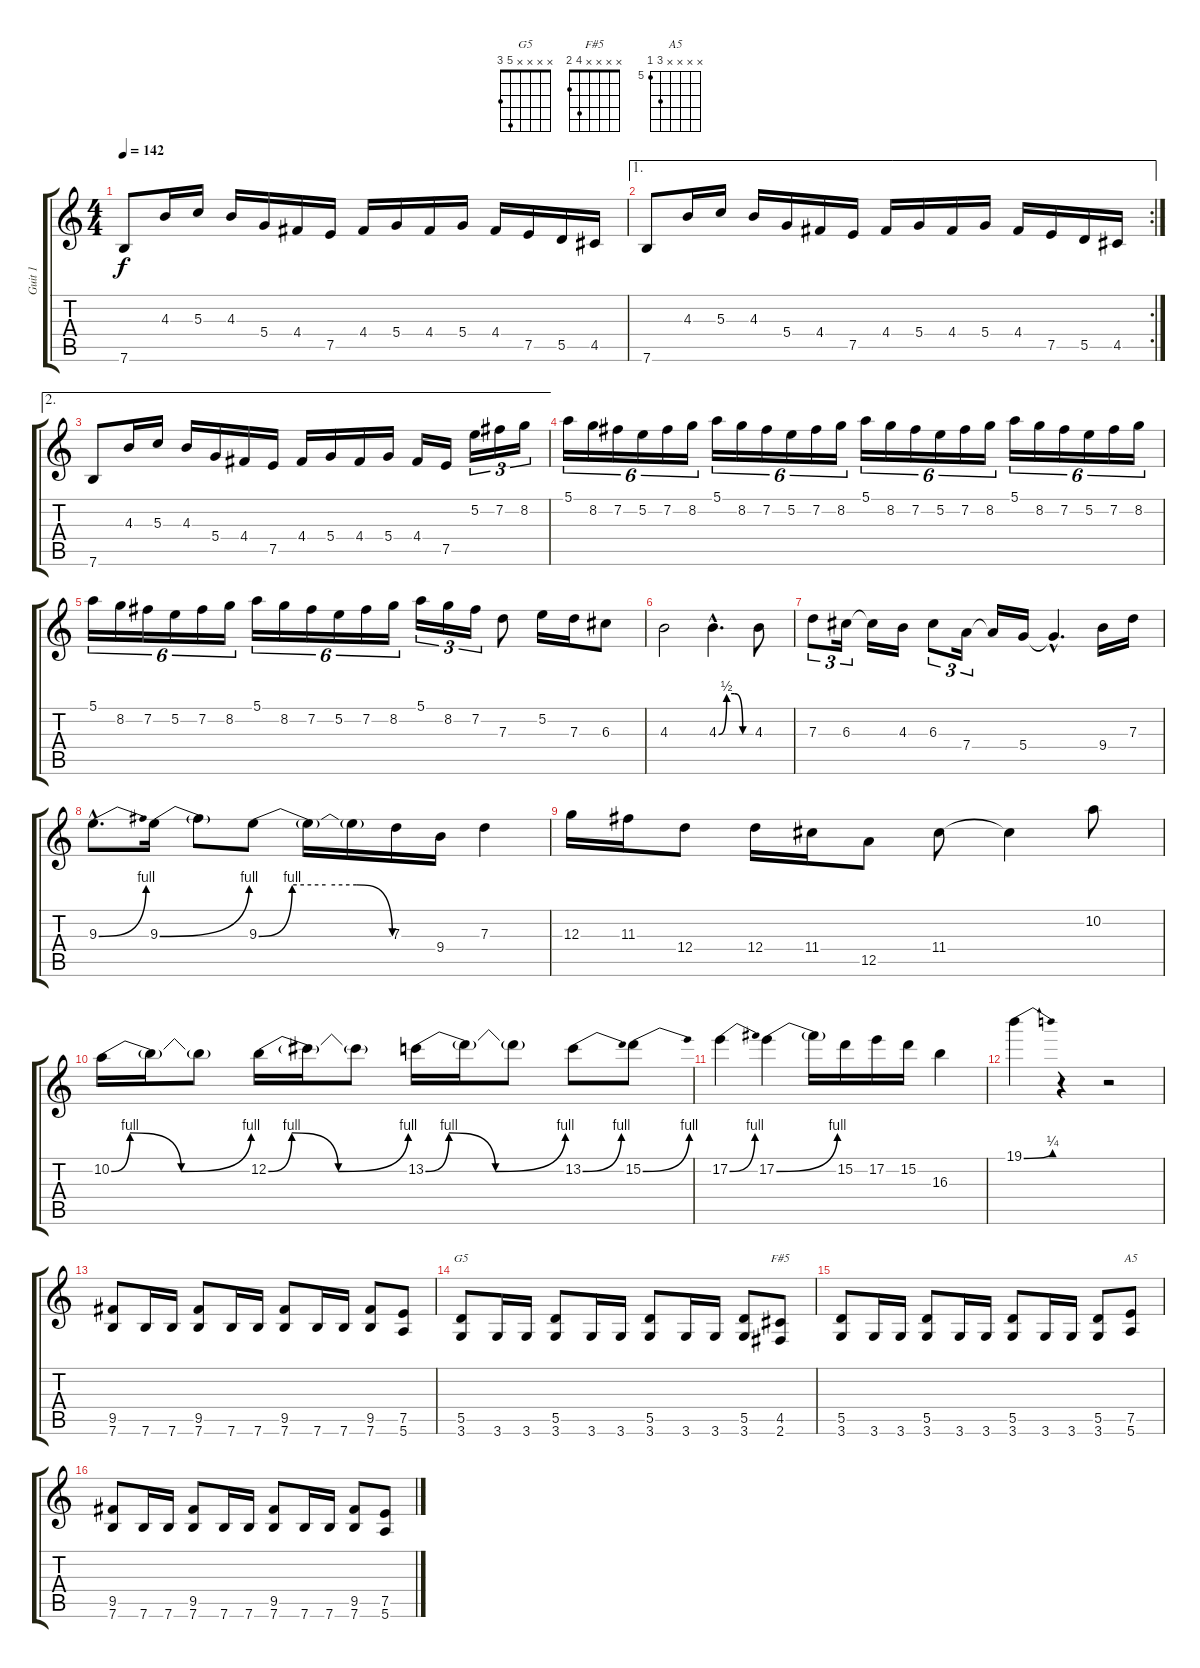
\track ("Guit 1" "Guit 1") {instrument distortionguitar}
\staff {score tabs}
\tuning (E4 B3 G3 D3 A2 E2) {hide}
\chord ("G5" x x x x 5 3)
\chord ("F#5" x x x x 4 2)
\chord ("A5" x x x x 7 5) {firstfret 5}
\ts (4 4)
\tempo 142
\clef g2
\ks c
7.6.8{dy f} 4.3.16 5.3.16 4.3.16 5.4.16 4.4.16 7.5.16 4.4.16 5.4.16 4.4.16 5.4.16 4.4.16 7.5.16 5.5.16 4.5.16 |
\ae 1
\rc 2
7.6.8 4.3.16 5.3.16 4.3.16 5.4.16 4.4.16 7.5.16 4.4.16 5.4.16 4.4.16 5.4.16 4.4.16 7.5.16 5.5.16 4.5.16 |
\ae 2
7.6.8 4.3.16 5.3.16 4.3.16 5.4.16 4.4.16 7.5.16 4.4.16 5.4.16 4.4.16 5.4.16 4.4.16 7.5.16 5.2.16{tu (3 2)} 7.2.16{tu (3 2)} 8.2.16{tu (3 2)} |
5.1.16{tu (6 4)} 8.2.16{tu (6 4)} 7.2.16{tu (6 4)} 5.2.16{tu (6 4)} 7.2.16{tu (6 4)} 8.2.16{tu (6 4)} 5.1.16{tu (6 4)} 8.2.16{tu (6 4)} 7.2.16{tu (6 4)} 5.2.16{tu (6 4)} 7.2.16{tu (6 4)} 8.2.16{tu (6 4)} 5.1.16{tu (6 4)} 8.2.16{tu (6 4)} 7.2.16{tu (6 4)} 5.2.16{tu (6 4)} 7.2.16{tu (6 4)} 8.2.16{tu (6 4)} 5.1.16{tu (6 4)} 8.2.16{tu (6 4)} 7.2.16{tu (6 4)} 5.2.16{tu (6 4)} 7.2.16{tu (6 4)} 8.2.16{tu (6 4)} |
5.1.16{tu (6 4)} 8.2.16{tu (6 4)} 7.2.16{tu (6 4)} 5.2.16{tu (6 4)} 7.2.16{tu (6 4)} 8.2.16{tu (6 4)} 5.1.16{tu (6 4)} 8.2.16{tu (6 4)} 7.2.16{tu (6 4)} 5.2.16{tu (6 4)} 7.2.16{tu (6 4)} 8.2.16{tu (6 4)} 5.1.16{tu (3 2)} 8.2.16{tu (3 2)} 7.2.16{tu (3 2)} 7.3.8 5.2.16 7.3.16 6.3.8 |
4.3.2 4.3{be (custom 0 0 15 2 30 2 45 0 60 0) hac}.4{d} 4.3.8 |
7.3.8{tu (3 2)} 6.3.16{tu (3 2)} 6.3{t}.16 4.3.16 6.3.8{tu (3 2)} 7.4.16{tu (3 2)} 7.4{t}.16 5.4.16 5.4{hac t}.4{d} 9.4.16 7.3.16 |
9.3{be (bend 0 0 60 4) hac}.8{d} 9.3{be (bend 0 0 60 4)}.16 9.3{t}.8 9.3{be (custom 0 0 15 4 30 4 44 4 60 0)}.8 9.3{t}.16 9.3{t}.16 7.3.16 9.4.16 7.3.4 |
12.3.16 11.3.16 12.4.8 12.4.16 11.4.16 12.5.8 11.4.8 11.4{t}.4 10.2.8 |
10.2{be (custom 0 0 8 4 30 0 60 4)}.16 10.2{t}.16 10.2{t}.8 12.2{be (custom 0 0 10 4 30 0 60 4)}.16 12.2{t}.16 12.2{t}.8 13.2{be (custom 0 0 10 4 30 0 60 4)}.16 13.2{t}.16 13.2{t}.8 13.2{be (bend 0 0 60 4)}.8 15.2{be (bend 0 0 60 4)}.8 |
17.2{be (bend 0 0 60 4)}.4 17.2{be (bend 0 0 60 4)}.4 17.2{t}.16 15.2.16 17.2.16 15.2.16 16.3.4 |
19.1{be (bend 0 0 60 1)}.4 r.4 r.2 |
(9.5 7.6).8 7.6.16 7.6.16 (9.5 7.6).8 7.6.16 7.6.16 (9.5 7.6).8 7.6.16 7.6.16 (9.5 7.6).8 (7.5 5.6).8 |
(5.5 3.6).8{ch "G5"} 3.6.16 3.6.16 (5.5 3.6).8 3.6.16 3.6.16 (5.5 3.6).8 3.6.16 3.6.16 (5.5 3.6).8 (4.5 2.6).8{ch "F#5"} |
(5.5 3.6).8 3.6.16 3.6.16 (5.5 3.6).8 3.6.16 3.6.16 (5.5 3.6).8 3.6.16 3.6.16 (5.5 3.6).8 (7.5 5.6).8{ch "A5"} |
(9.5 7.6).8 7.6.16 7.6.16 (9.5 7.6).8 7.6.16 7.6.16 (9.5 7.6).8 7.6.16 7.6.16 (9.5 7.6).8 (7.5 5.6).8
